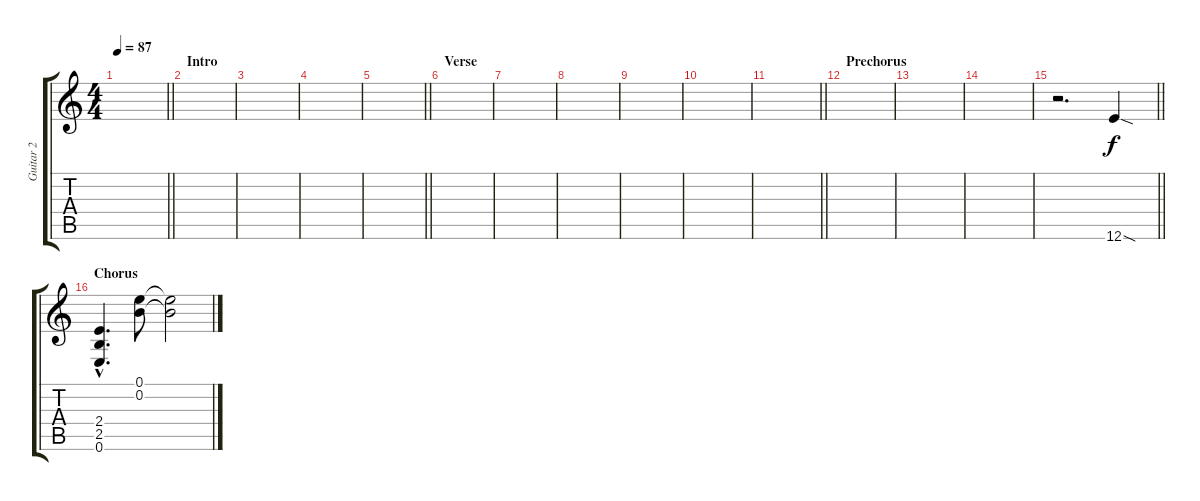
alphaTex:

\track ("Guitar 2" "Guitar 2") {instrument overdrivenguitar}
\staff {score tabs}
\tuning (E4 B3 G3 D3 A2 E2) {hide}
\ts (4 4)
\tempo 87
\clef g2
\barLineRight lightlight
\ks c
|
\section ("" "Intro")
|
|
|
\barLineRight lightlight
|
\section ("" "Verse")
|
|
|
|
|
\barLineRight lightlight
|
\section ("" "Prechorus")
|
|
|
\barLineRight lightlight
r.2{d} 12.6{sod}.4 |
\section ("" "Chorus")
(2.4{hac} 2.5{hac} 0.6{hac}).4{d} (0.1 0.2).8 (0.1{t} 0.2{t}).2
